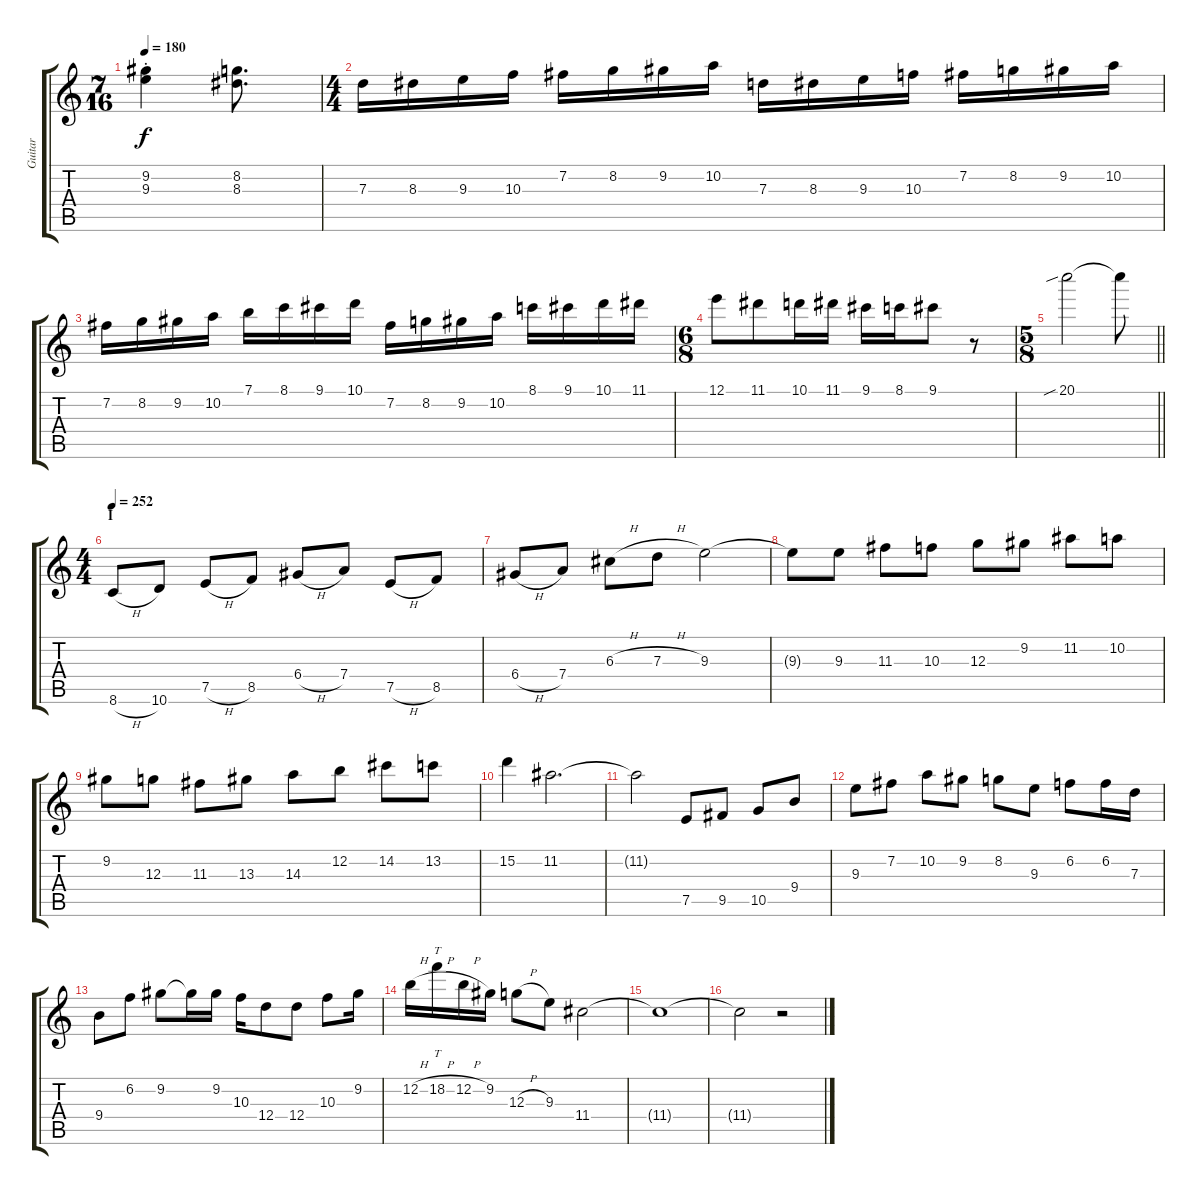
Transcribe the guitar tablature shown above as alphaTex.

\track ("Guitar" "Guitar") {instrument distortionguitar}
\staff {score tabs}
\tuning (E4 B3 G3 D3 A2 E2) {hide}
\ts (7 16)
\tempo 180
\clef g2
\ks c
(9.2{st} 9.3{st}).4{dy f} (8.2 8.3).8{d} |
\ts (4 4)
7.3.16 8.3.16 9.3.16 10.3.16 7.2.16 8.2.16 9.2.16 10.2.16 7.3.16 8.3.16 9.3.16 10.3.16 7.2.16 8.2.16 9.2.16 10.2.16 |
7.2.16 8.2.16 9.2.16 10.2.16 7.1.16 8.1.16 9.1.16 10.1.16 7.2.16 8.2.16 9.2.16 10.2.16 8.1.16 9.1.16 10.1.16 11.1.16 |
\ts (6 8)
12.1.8 11.1.8 10.1.16 11.1.16 9.1.16 8.1.16 9.1.8 r.8 |
\ts (5 8)
\barLineRight lightlight
20.1{sib}.2 20.1{t}.8 |
\ts (4 4)
\section ("" "I")
\tempo 252
8.6{h}.8{volume 11} 10.6.8 7.5{h}.8 8.5.8 6.4{h}.8 7.4.8 7.5{h}.8 8.5.8 |
6.4{h}.8 7.4.8 6.3{h}.8 7.3{h}.8 9.3.2 |
9.3{t}.8 9.3.8 11.3.8 10.3.8 12.3.8 9.2.8 11.2.8 10.2.8 |
9.2.8 12.3.8 11.3.8 13.3.8 14.3.8 12.2.8 14.2.8 13.2.8 |
15.2.4 11.2.2{d} |
11.2{t}.2 7.5.8 9.5.8 10.5.8 9.4.8 |
9.3.8 7.2.8 10.2.8 9.2.8 8.2.8 9.3.8 6.2.8 6.2.16 7.3.16 |
9.4.8 6.2.8 9.2.8 9.2{t}.16 9.2.16 10.3.16 12.4.8 12.4.8 10.3.8 9.2.16 |
12.2{h}.16 18.2{h}.16{tt} 12.2{h}.16 9.2.16 12.3{h}.8 9.3.8 11.4.2 |
11.4{t}.1 |
11.4{t}.2 r.2
